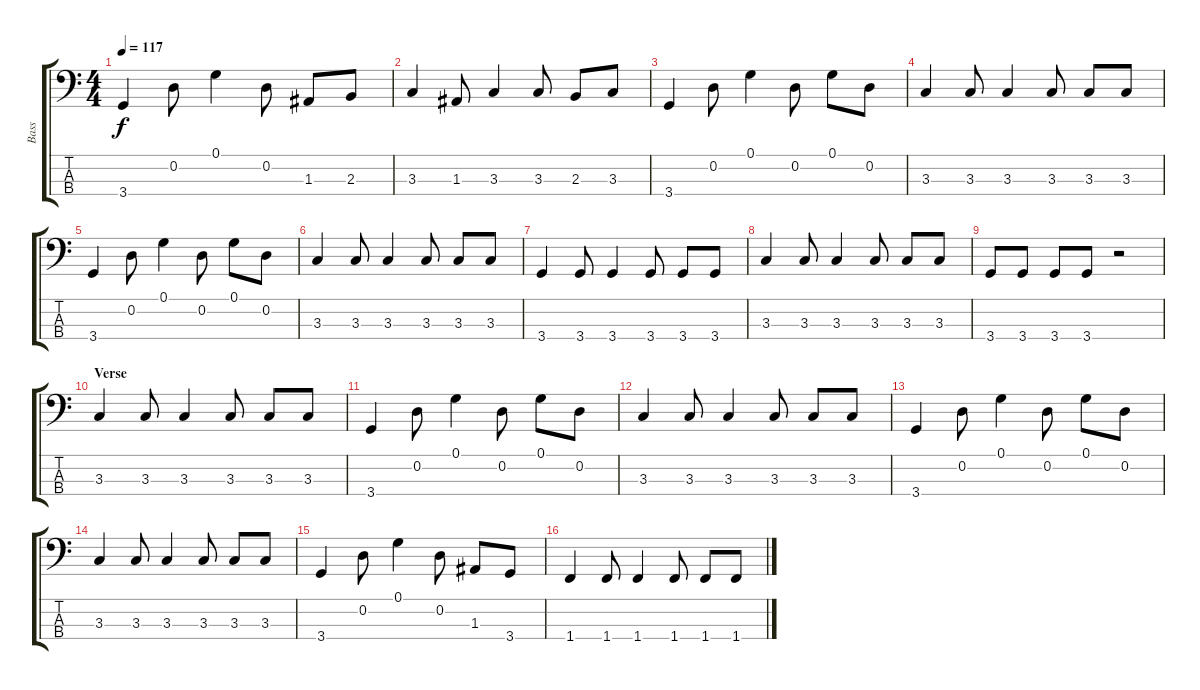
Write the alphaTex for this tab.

\track ("Bass" "Bass") {instrument electricbasspick}
\staff {score tabs}
\tuning (G2 D2 A1 E1) {hide}
\ts (4 4)
\tempo 117
\clef f4
\ks c
3.4.4{dy f} 0.2.8 0.1.4 0.2.8 1.3.8 2.3.8 |
3.3.4 1.3.8 3.3.4 3.3.8 2.3.8 3.3.8 |
3.4.4 0.2.8 0.1.4 0.2.8 0.1.8 0.2.8 |
3.3.4 3.3.8 3.3.4 3.3.8 3.3.8 3.3.8 |
3.4.4 0.2.8 0.1.4 0.2.8 0.1.8 0.2.8 |
3.3.4 3.3.8 3.3.4 3.3.8 3.3.8 3.3.8 |
3.4.4 3.4.8 3.4.4 3.4.8 3.4.8 3.4.8 |
3.3.4 3.3.8 3.3.4 3.3.8 3.3.8 3.3.8 |
3.4.8 3.4.8 3.4.8 3.4.8 r.2 |
\section ("" "Verse")
3.3.4 3.3.8 3.3.4 3.3.8 3.3.8 3.3.8 |
3.4.4 0.2.8 0.1.4 0.2.8 0.1.8 0.2.8 |
3.3.4 3.3.8 3.3.4 3.3.8 3.3.8 3.3.8 |
3.4.4 0.2.8 0.1.4 0.2.8 0.1.8 0.2.8 |
3.3.4 3.3.8 3.3.4 3.3.8 3.3.8 3.3.8 |
3.4.4 0.2.8 0.1.4 0.2.8 1.3.8 3.4.8 |
1.4.4 1.4.8 1.4.4 1.4.8 1.4.8 1.4.8
